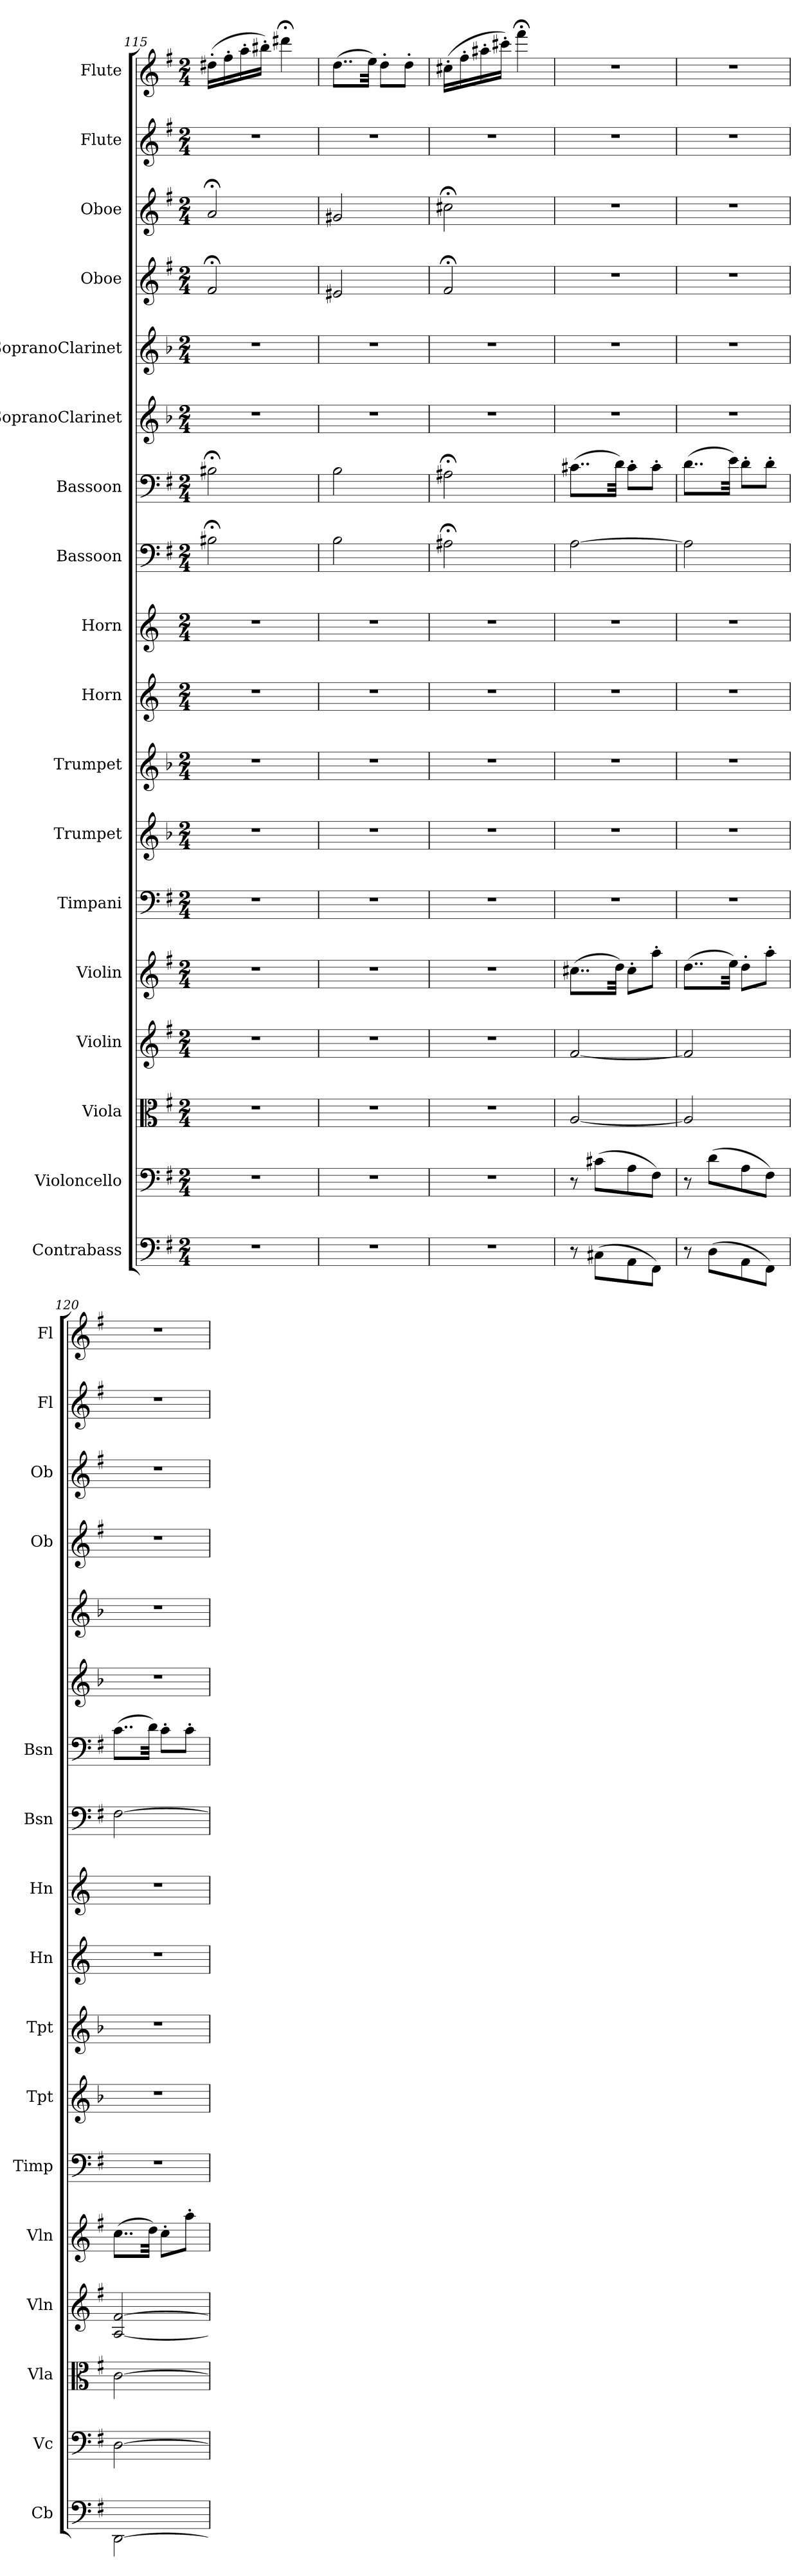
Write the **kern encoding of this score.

**kern	**kern	**kern	**kern	**kern	**kern	**kern	**kern	**kern	**kern	**kern	**kern	**kern	**kern	**kern	**kern	**kern	**kern
*part18	*part17	*part16	*part15	*part14	*part13	*part12	*part11	*part10	*part9	*part8	*part7	*part6	*part5	*part4	*part3	*part2	*part1
*staff18	*staff17	*staff16	*staff15	*staff14	*staff13	*staff12	*staff11	*staff10	*staff9	*staff8	*staff7	*staff6	*staff5	*staff4	*staff3	*staff2	*staff1
*I"Contrabass	*I"Violoncello	*I"Viola	*I"Violin	*I"Violin	*I"Timpani	*I"Trumpet	*I"Trumpet	*I"Horn	*I"Horn	*I"Bassoon	*I"Bassoon	*I"SopranoClarinet	*I"SopranoClarinet	*I"Oboe	*I"Oboe	*I"Flute	*I"Flute
*I'Cb	*I'Vc	*I'Vla	*I'Vln	*I'Vln	*I'Timp	*I'Tpt	*I'Tpt	*I'Hn	*I'Hn	*I'Bsn	*I'Bsn	*	*	*I'Ob	*I'Ob	*I'Fl	*I'Fl
*clefF4	*clefF4	*clefC3	*clefG2	*clefG2	*clefF4	*clefG2	*clefG2	*clefG2	*clefG2	*clefF4	*clefF4	*clefG2	*clefG2	*clefG2	*clefG2	*clefG2	*clefG2
*k[f#]	*k[f#]	*k[f#]	*k[f#]	*k[f#]	*k[f#]	*k[b-]	*k[b-]	*k[]	*k[]	*k[f#]	*k[f#]	*k[b-]	*k[b-]	*k[f#]	*k[f#]	*k[f#]	*k[f#]
*M2/4	*M2/4	*M2/4	*M2/4	*M2/4	*M2/4	*M2/4	*M2/4	*M2/4	*M2/4	*M2/4	*M2/4	*M2/4	*M2/4	*M2/4	*M2/4	*M2/4	*M2/4
=115	=115	=115	=115	=115	=115	=115	=115	=115	=115	=115	=115	=115	=115	=115	=115	=115	=115
2r	2r	2r	2r	2r	2r	2r	2r	2r	2r	2B#X;<\	2B#X;<\	2r	2r	2f#;</	2a;</	2r	(16dd#X'\LL
.	.	.	.	.	.	.	.	.	.	.	.	.	.	.	.	.	16ff#'\
.	.	.	.	.	.	.	.	.	.	.	.	.	.	.	.	.	16aa'\
.	.	.	.	.	.	.	.	.	.	.	.	.	.	.	.	.	16bb#X'\JJ)
.	.	.	.	.	.	.	.	.	.	.	.	.	.	.	.	.	4ddd#X;<\
=116	=116	=116	=116	=116	=116	=116	=116	=116	=116	=116	=116	=116	=116	=116	=116	=116	=116
2r	2r	2r	2r	2r	2r	2r	2r	2r	2r	2B\	2B\	2r	2r	2e#X/	2g#X/	2r	(8..dd\L
.	.	.	.	.	.	.	.	.	.	.	.	.	.	.	.	.	32ee\Jkk)
.	.	.	.	.	.	.	.	.	.	.	.	.	.	.	.	.	8dd'\L
.	.	.	.	.	.	.	.	.	.	.	.	.	.	.	.	.	8dd'\J
=117	=117	=117	=117	=117	=117	=117	=117	=117	=117	=117	=117	=117	=117	=117	=117	=117	=117
2r	2r	2r	2r	2r	2r	2r	2r	2r	2r	2A#X;<\	2A#X;<\	2r	2r	2f#;</	2cc#X;<\	2r	(16cc#X'\LL
.	.	.	.	.	.	.	.	.	.	.	.	.	.	.	.	.	16ff#'\
.	.	.	.	.	.	.	.	.	.	.	.	.	.	.	.	.	16aa#X'\
.	.	.	.	.	.	.	.	.	.	.	.	.	.	.	.	.	16ccc#X'\JJ)
.	.	.	.	.	.	.	.	.	.	.	.	.	.	.	.	.	4fff#;<\
=118	=118	=118	=118	=118	=118	=118	=118	=118	=118	=118	=118	=118	=118	=118	=118	=118	=118
8r	8r	[2A/	[2f#/	(8..cc#X\L	2r	2r	2r	2r	2r	[2A\	(8..c#X\L	2r	2r	2r	2r	2r	2r
(8C#X\L	(8c#X\L	.	.	.	.	.	.	.	.	.	.	.	.	.	.	.	.
.	.	.	.	32dd\Jkk)	.	.	.	.	.	.	32d\Jkk)	.	.	.	.	.	.
8AA\	8A\	.	.	8cc#'\L	.	.	.	.	.	.	8c#'\L	.	.	.	.	.	.
8FF#\J)	8F#\J)	.	.	8aa'\J	.	.	.	.	.	.	8c#'\J	.	.	.	.	.	.
=119	=119	=119	=119	=119	=119	=119	=119	=119	=119	=119	=119	=119	=119	=119	=119	=119	=119
8r	8r	2A/]	2f#/]	(8..dd\L	2r	2r	2r	2r	2r	2A\]	(8..d\L	2r	2r	2r	2r	2r	2r
(8D\L	(8d\L	.	.	.	.	.	.	.	.	.	.	.	.	.	.	.	.
.	.	.	.	32ee\Jkk)	.	.	.	.	.	.	32e\Jkk)	.	.	.	.	.	.
8AA\	8A\	.	.	8dd'\L	.	.	.	.	.	.	8d'\L	.	.	.	.	.	.
8FF#\J)	8F#\J)	.	.	8aa'\J	.	.	.	.	.	.	8d'\J	.	.	.	.	.	.
=120	=120	=120	=120	=120	=120	=120	=120	=120	=120	=120	=120	=120	=120	=120	=120	=120	=120
[2DD\	[2D\	[2c\	[2A/ [2f#/	(8..cc\L	2r	2r	2r	2r	2r	[2F#\	(8..c\L	2r	2r	2r	2r	2r	2r
.	.	.	.	32dd\Jkk)	.	.	.	.	.	.	32d\Jkk)	.	.	.	.	.	.
.	.	.	.	8cc'\L	.	.	.	.	.	.	8c'\L	.	.	.	.	.	.
.	.	.	.	8aa'\J	.	.	.	.	.	.	8c'\J	.	.	.	.	.	.
=	=	=	=	=	=	=	=	=	=	=	=	=	=	=	=	=	=
*-	*-	*-	*-	*-	*-	*-	*-	*-	*-	*-	*-	*-	*-	*-	*-	*-	*-
